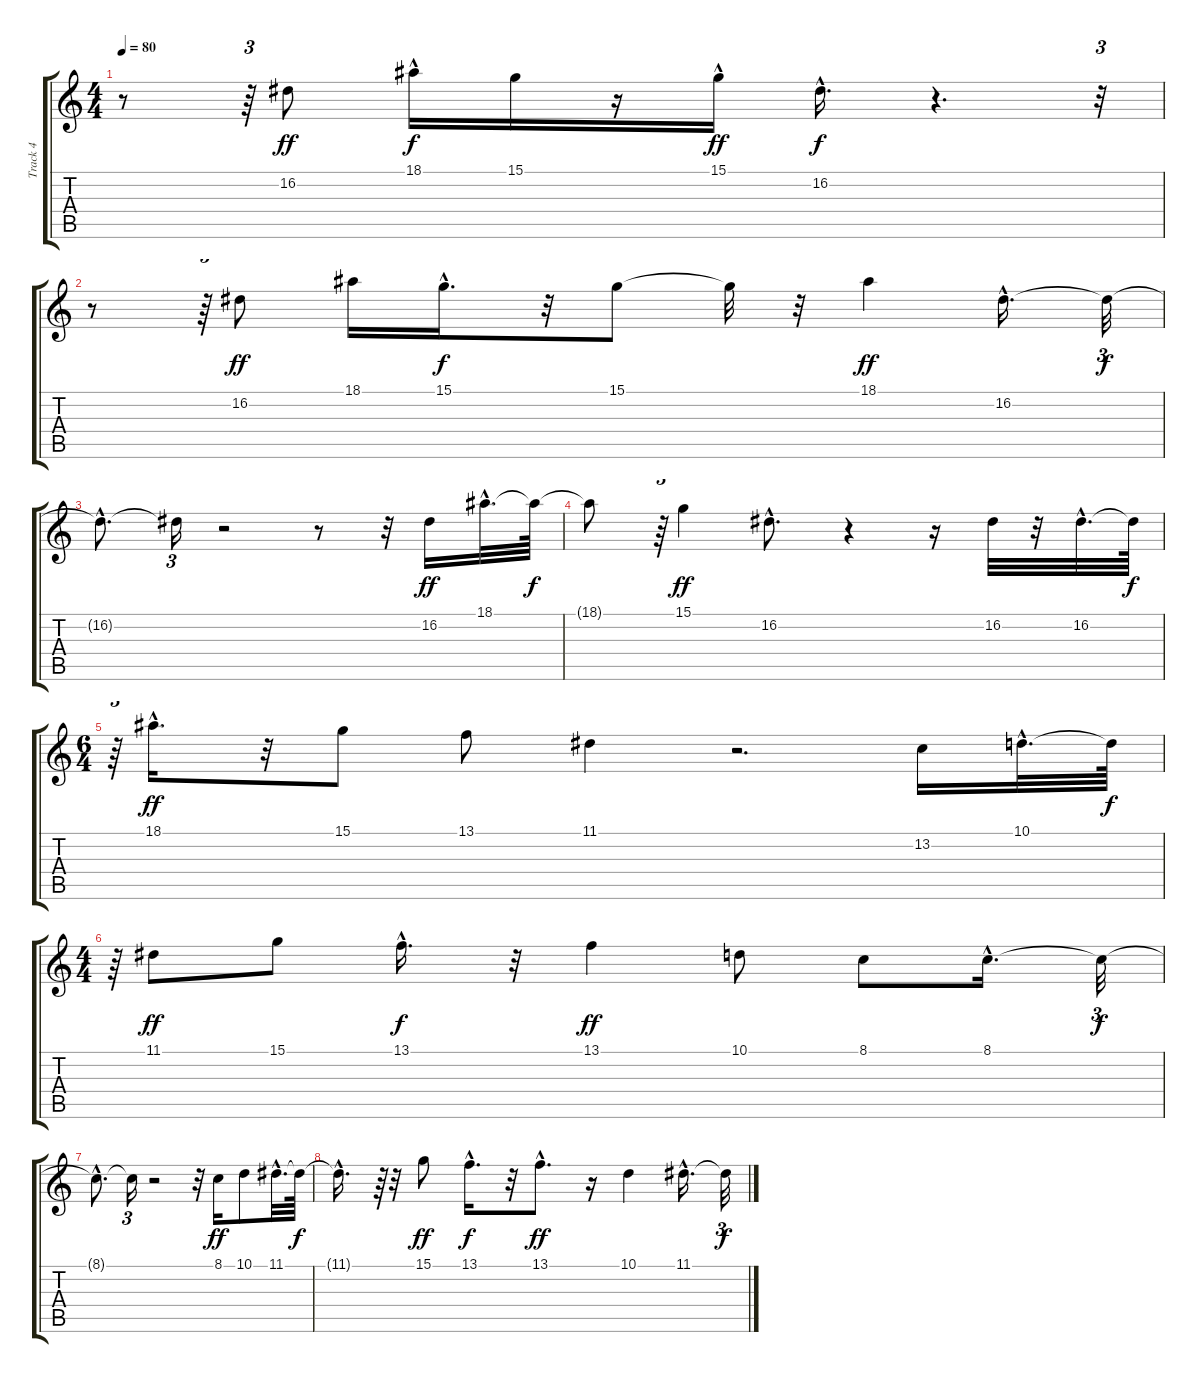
\track ("Track 4" "Track 4") {instrument synthbrass2}
\staff {score tabs}
\tuning (E4 B3 G3 D3 A2 E2) {hide}
\ts (4 4)
\tempo 80
\clef g2
\ks c
r.8{dy ff} r.64{tu (3 2)} 16.2.8 18.1{hac}.16{dy f} 15.1.16 r.16 15.1{hac}.16{dy ff} 16.2{hac}.16{d dy f} r.4{d} r.32{tu (3 2)} |
r.8 r.64{tu (3 2)} 16.2.8{dy ff} 18.1.16 15.1{hac}.16{d dy f} r.32 15.1.8 15.1{t}.32 r.32 18.1.4{dy ff} 16.2{hac}.16{d} 16.2{t}.32{tu (3 2) dy f} |
16.2{hac t}.8{d} 16.2{t}.16{tu (3 2)} r.2 r.8 r.32 16.2.16{dy ff} 18.1{hac}.32{d} 18.1{t}.64{dy f} |
18.1{t}.8 r.64{tu (3 2)} 15.1.4{dy ff} 16.2{hac}.8{d} r.4 r.16 16.2.32 r.32 16.2{hac}.32{d} 16.2{t}.64{dy f} |
\ts (6 4)
r.64{tu (3 2)} 18.1{hac}.16{d dy ff} r.32 15.1.8 13.1.8 11.1.4 r.2{d} 13.2.16 10.1{hac}.32{d} 10.1{t}.64{dy f} |
\ts (4 4)
r.64{tu (3 2)} 11.1.8{dy ff} 15.1.8 13.1{hac}.16{d dy f} r.32 13.1.4{dy ff} 10.1.8 8.1.8 8.1{hac}.16{d} 8.1{t}.32{tu (3 2) dy f} |
8.1{hac t}.8{d} 8.1{t}.16{tu (3 2)} r.2 r.32 8.1.16{dy ff} 10.1.8 11.1{hac}.32{d} 11.1{t}.64{dy f} |
11.1{hac t}.16{d} r.64{tu (3 2)} r.32 15.1.8{dy ff} 13.1{hac}.16{d dy f} r.32 13.1{hac}.8{d dy ff} r.16 10.1.4 11.1{hac}.16{d} 11.1{t}.32{tu (3 2) dy f}
